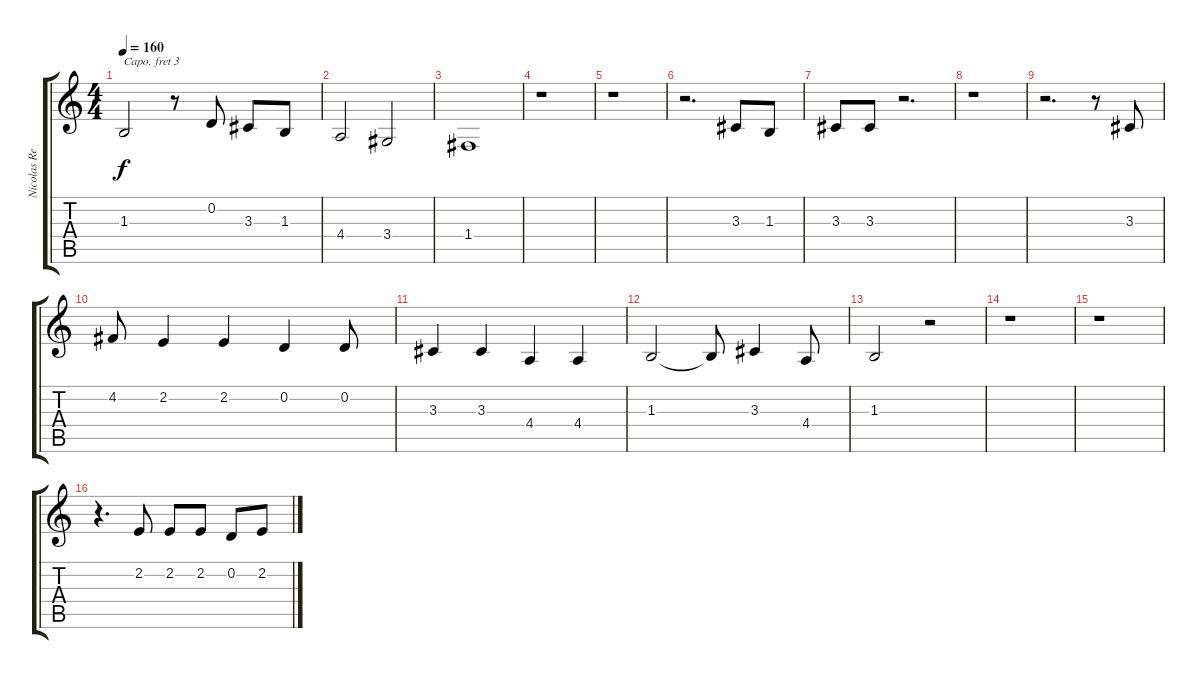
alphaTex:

\track ("Nicolas Reyes" "Nicolas Re") {instrument flute}
\staff {score tabs}
\capo 3
\tuning (E4 B3 G3 D3 A2 E2) {hide}
\ts (4 4)
\tempo 160
\clef g2
\ks c
1.3.2{dy f} r.8 0.2.8 3.3.8 1.3.8 |
4.4.2 3.4.2 |
1.4.1 |
r.1 |
r.1 |
r.2{d} 3.3.8 1.3.8 |
3.3.8 3.3.8 r.2{d} |
r.1 |
r.2{d} r.8 3.3.8 |
4.2.8 2.2.4 2.2.4 0.2.4 0.2.8 |
3.3.4 3.3.4 4.4.4 4.4.4 |
1.3.2 1.3{t}.8 3.3.4 4.4.8 |
1.3.2 r.2 |
r.1 |
r.1 |
r.4{d} 2.2.8 2.2.8 2.2.8 0.2.8 2.2.8
